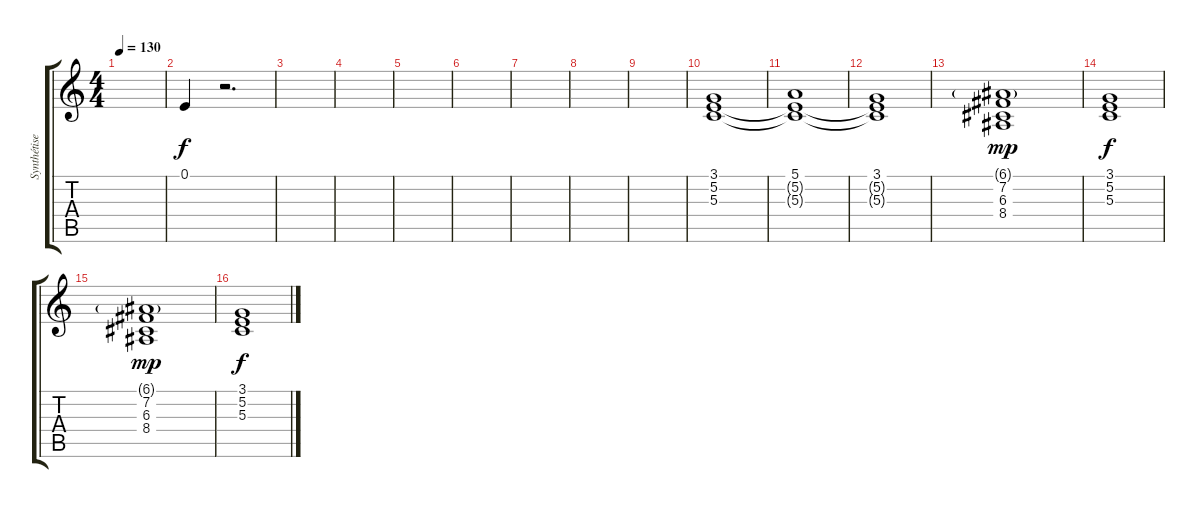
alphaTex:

\track ("Synthétiseur" "Synthétise") {instrument stringensemble1}
\staff {score tabs}
\tuning (E4 B3 G3 D3 A2 E2) {hide}
\ts (4 4)
\tempo 130
\clef g2
\ks c
|
0.1.4 r.2{d} |
|
|
|
|
|
|
|
(3.1 5.2 5.3).1 |
(5.1 5.2{t} 5.3{t}).1 |
(3.1 5.2{t} 5.3{t}).1 |
(6.1{g} 7.2 6.3 8.4).1{dy mp} |
(3.1 5.2 5.3).1{dy f} |
(6.1{g} 7.2 6.3 8.4).1{dy mp} |
(3.1 5.2 5.3).1{dy f}
